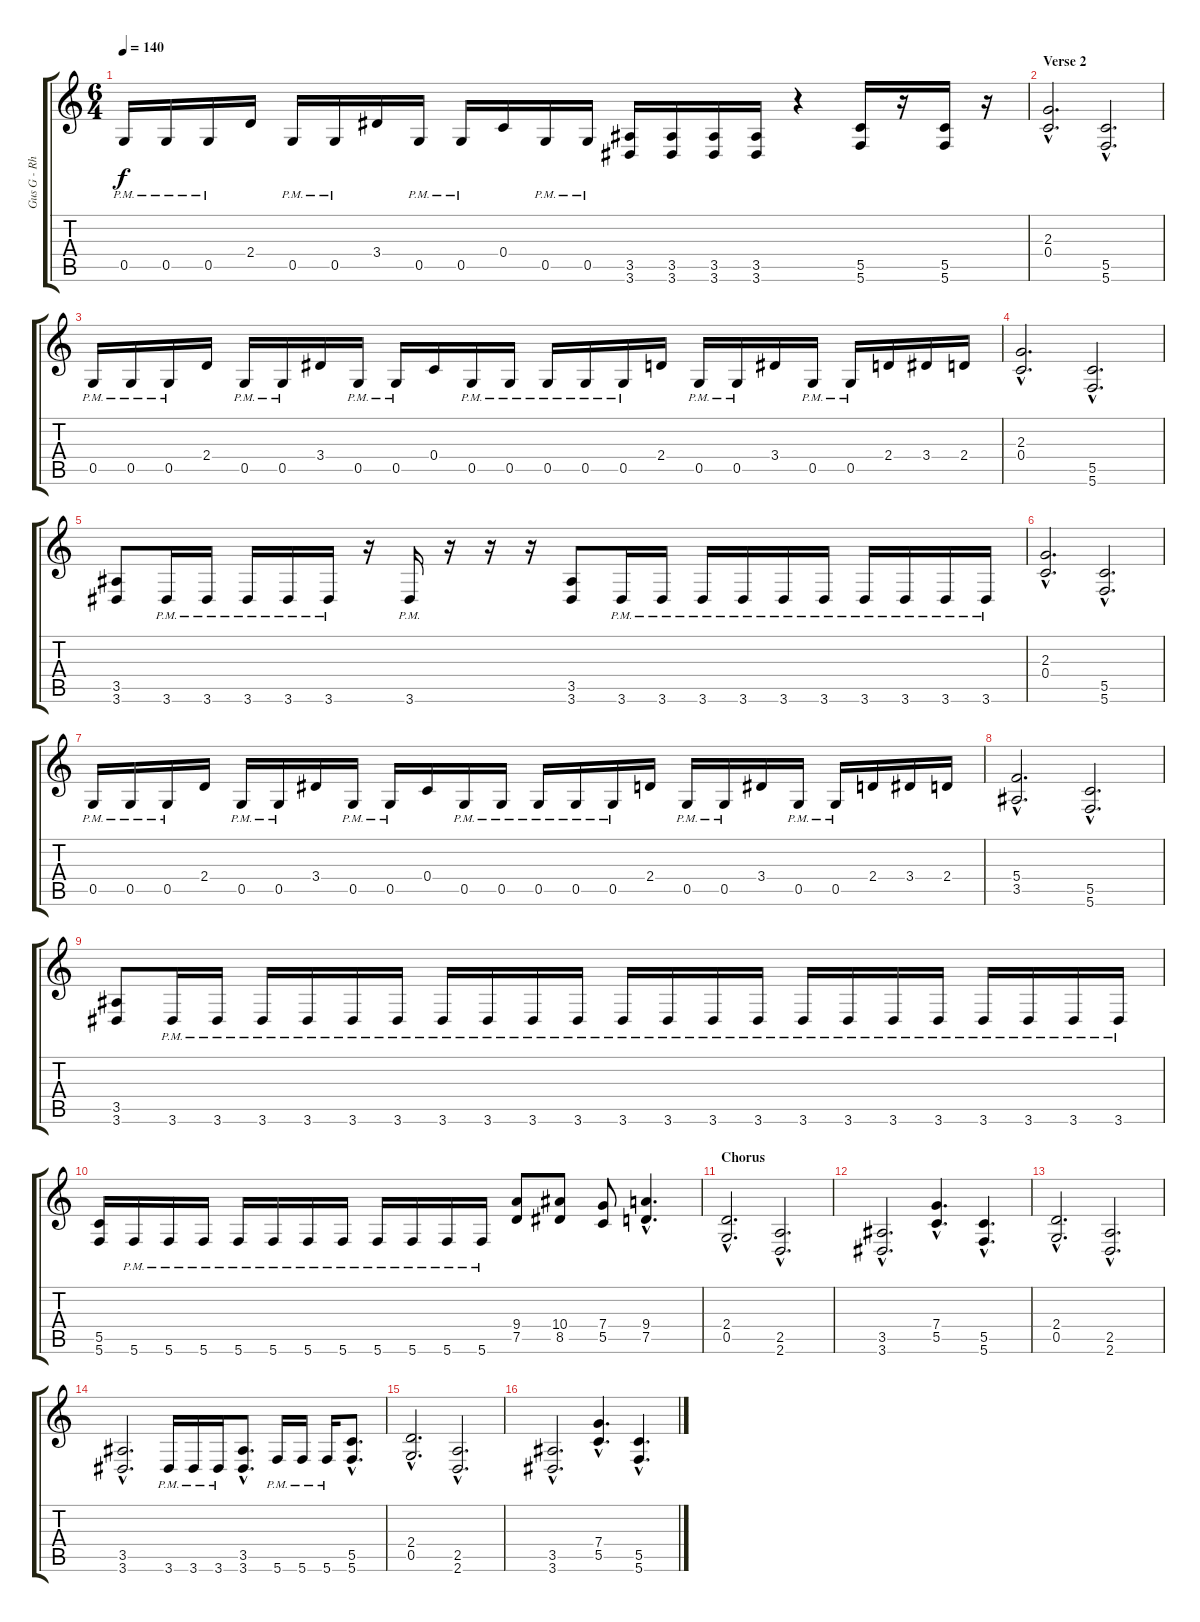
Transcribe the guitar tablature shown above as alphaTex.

\track ("Gus G - Rhytm" "Gus G - Rh") {instrument distortionguitar}
\staff {score tabs}
\tuning (D4 A3 F3 C3 G2 C2) {hide}
\ts (6 4)
\tempo 140
\clef g2
\ks c
0.5{pm}.16{dy f} 0.5{pm}.16 0.5{pm}.16 2.4.16 0.5{pm}.16 0.5{pm}.16 3.4.16 0.5{pm}.16 0.5{pm}.16 0.4.16 0.5{pm}.16 0.5{pm}.16 (3.5 3.6).16 (3.5 3.6).16 (3.5 3.6).16 (3.5 3.6).16 r.4 (5.5 5.6).16 r.16 (5.5 5.6).16 r.16 |
\section ("" "Verse 2")
(2.3{hac} 0.4{hac}).2{d} (5.5{hac} 5.6{hac}).2{d} |
0.5{pm}.16 0.5{pm}.16 0.5{pm}.16 2.4.16 0.5{pm}.16 0.5{pm}.16 3.4.16 0.5{pm}.16 0.5{pm}.16 0.4.16 0.5{pm}.16 0.5{pm}.16 0.5{pm}.16 0.5{pm}.16 0.5{pm}.16 2.4.16 0.5{pm}.16 0.5{pm}.16 3.4.16 0.5{pm}.16 0.5{pm}.16 2.4.16 3.4.16 2.4.16 |
(2.3{hac} 0.4{hac}).2{d} (5.5{hac} 5.6{hac}).2{d} |
(3.5 3.6).8 3.6{pm}.16 3.6{pm}.16 3.6{pm}.16 3.6{pm}.16 3.6{pm}.16 r.16 3.6{pm}.16 r.16 r.16 r.16 (3.5 3.6).8 3.6{pm}.16 3.6{pm}.16 3.6{pm}.16 3.6{pm}.16 3.6{pm}.16 3.6{pm}.16 3.6{pm}.16 3.6{pm}.16 3.6{pm}.16 3.6{pm}.16 |
(2.3{hac} 0.4{hac}).2{d} (5.5{hac} 5.6{hac}).2{d} |
0.5{pm}.16 0.5{pm}.16 0.5{pm}.16 2.4.16 0.5{pm}.16 0.5{pm}.16 3.4.16 0.5{pm}.16 0.5{pm}.16 0.4.16 0.5{pm}.16 0.5{pm}.16 0.5{pm}.16 0.5{pm}.16 0.5{pm}.16 2.4.16 0.5{pm}.16 0.5{pm}.16 3.4.16 0.5{pm}.16 0.5{pm}.16 2.4.16 3.4.16 2.4.16 |
(5.4{hac} 3.5{hac}).2{d} (5.5{hac} 5.6{hac}).2{d} |
(3.5 3.6).8 3.6{pm}.16 3.6{pm}.16 3.6{pm}.16 3.6{pm}.16 3.6{pm}.16 3.6{pm}.16 3.6{pm}.16 3.6{pm}.16 3.6{pm}.16 3.6{pm}.16 3.6{pm}.16 3.6{pm}.16 3.6{pm}.16 3.6{pm}.16 3.6{pm}.16 3.6{pm}.16 3.6{pm}.16 3.6{pm}.16 3.6{pm}.16 3.6{pm}.16 3.6{pm}.16 3.6{pm}.16 |
(5.5 5.6).16 5.6{pm}.16 5.6{pm}.16 5.6{pm}.16 5.6{pm}.16 5.6{pm}.16 5.6{pm}.16 5.6{pm}.16 5.6{pm}.16 5.6{pm}.16 5.6{pm}.16 5.6{pm}.16 (9.4 7.5).8 (10.4 8.5).8 (7.4 5.5).8 (9.4{hac} 7.5{hac}).4{d} |
\section ("" "Chorus")
(2.4{hac} 0.5{hac}).2{d} (2.5{hac} 2.6{hac}).2{d} |
(3.5{hac} 3.6{hac}).2{d} (7.4{hac} 5.5{hac}).4{d} (5.5{hac} 5.6{hac}).4{d} |
(2.4{hac} 0.5{hac}).2{d} (2.5{hac} 2.6{hac}).2{d} |
(3.5{hac} 3.6{hac}).2{d} 3.6{pm}.16 3.6{pm}.16 3.6{pm}.16 (3.5{hac} 3.6{hac}).8{d} 5.6{pm}.16 5.6{pm}.16 5.6{pm}.16 (5.5{hac} 5.6{hac}).8{d} |
(2.4{hac} 0.5{hac}).2{d} (2.5{hac} 2.6{hac}).2{d} |
(3.5{hac} 3.6{hac}).2{d} (7.4{hac} 5.5{hac}).4{d} (5.5{hac} 5.6{hac}).4{d}
